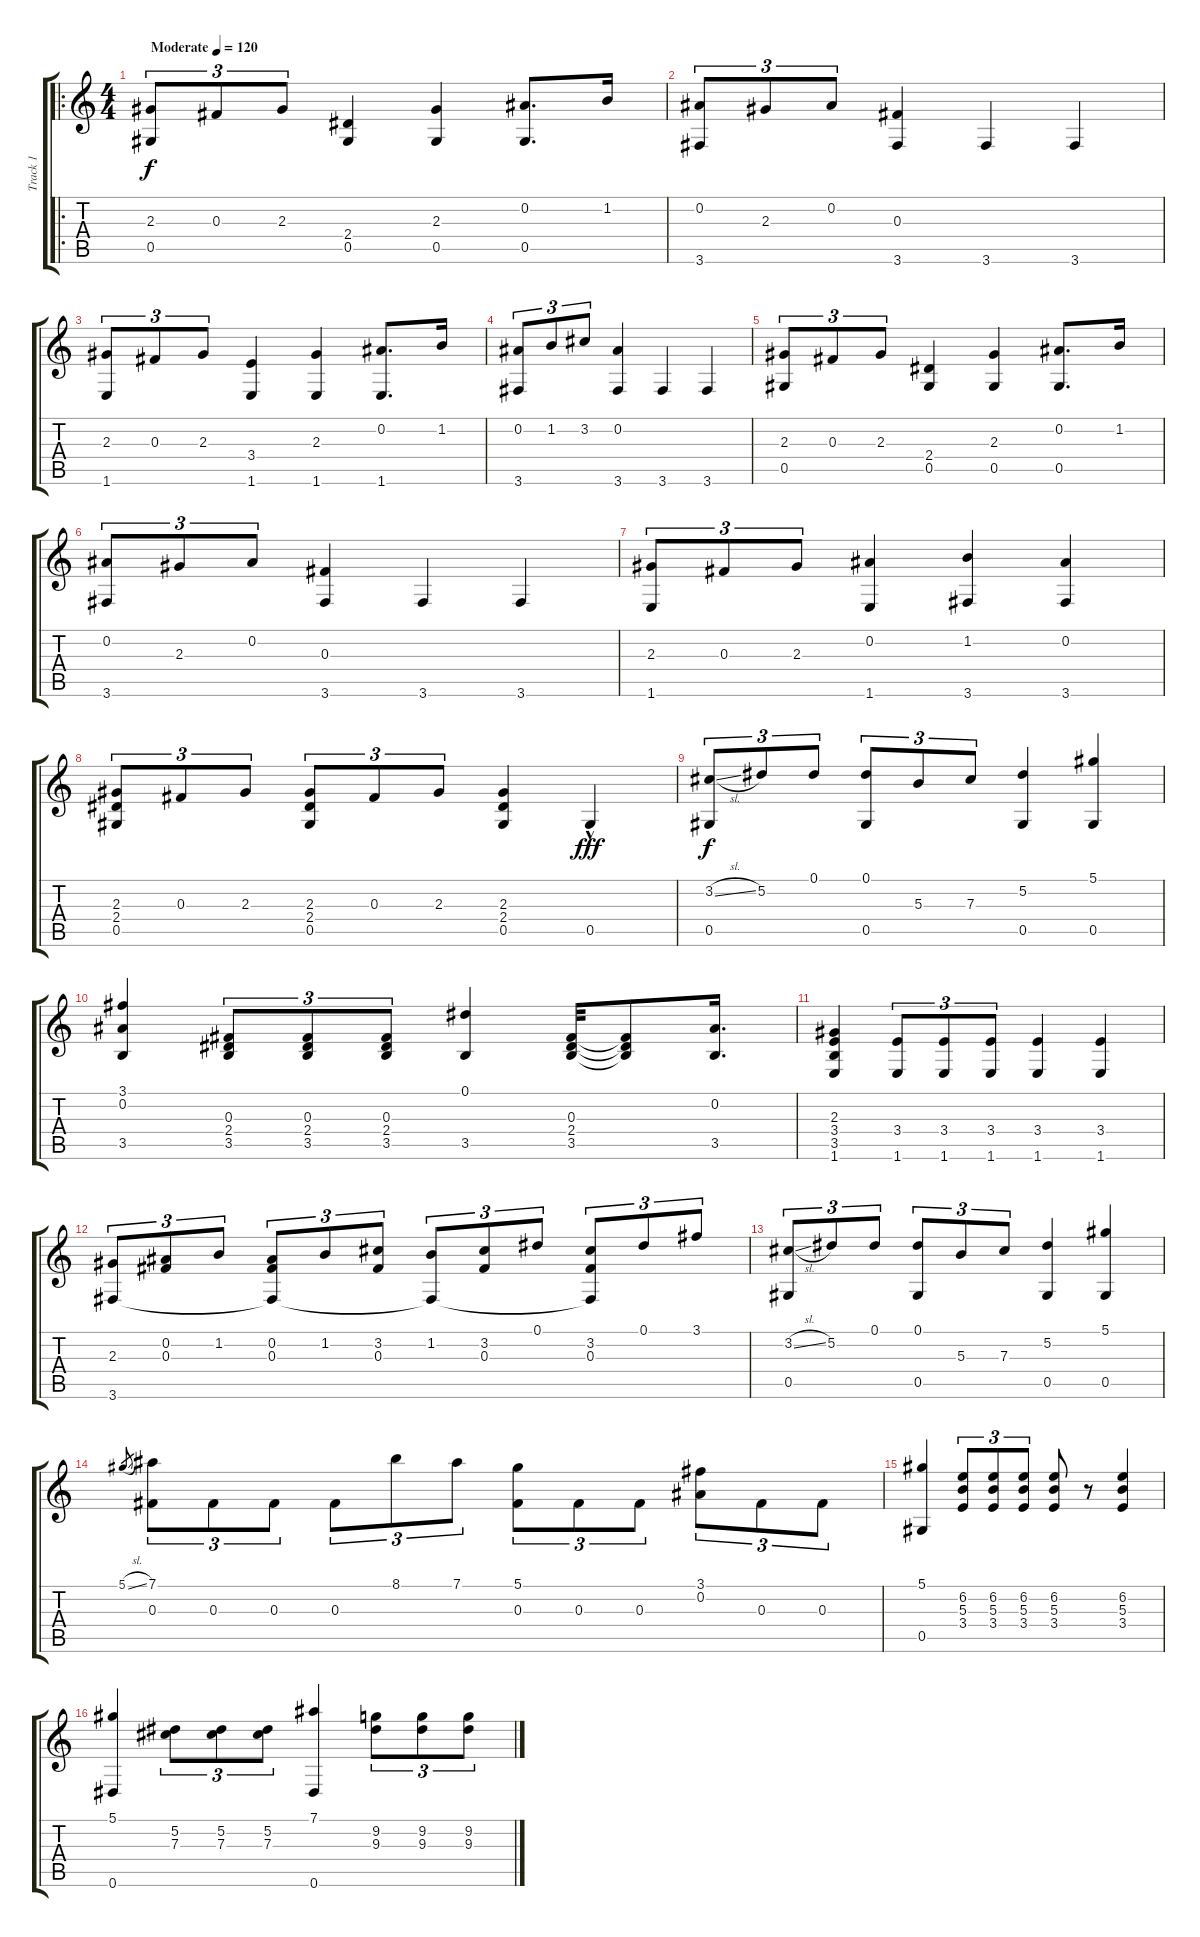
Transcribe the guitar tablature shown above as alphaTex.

\track ("Track 1" "Track 1") {instrument acousticguitarsteel}
\staff {score tabs}
\tuning (Eb4 Bb3 Gb3 Db3 Ab2 Eb2) {hide}
\ro
\ts (4 4)
\tempo (120 "Moderate")
\clef g2
\ks c
(2.3 0.5).8{tu (3 2) dy f instrument acousticguitarsteel} 0.3.8{tu (3 2)} 2.3.8{tu (3 2)} (2.4 0.5).4 (2.3 0.5).4 (0.2 0.5).8{d} 1.2.16 |
(0.2 3.6).8{tu (3 2)} 2.3.8{tu (3 2)} 0.2.8{tu (3 2)} (0.3 3.6).4 3.6.4 3.6.4 |
(2.3 1.6).8{tu (3 2)} 0.3.8{tu (3 2)} 2.3.8{tu (3 2)} (3.4 1.6).4 (2.3 1.6).4 (0.2 1.6).8{d} 1.2.16 |
(0.2 3.6).8{tu (3 2)} 1.2.8{tu (3 2)} 3.2.8{tu (3 2)} (0.2 3.6).4 3.6.4 3.6.4 |
(2.3 0.5).8{tu (3 2)} 0.3.8{tu (3 2)} 2.3.8{tu (3 2)} (2.4 0.5).4 (2.3 0.5).4 (0.2 0.5).8{d} 1.2.16 |
(0.2 3.6).8{tu (3 2)} 2.3.8{tu (3 2)} 0.2.8{tu (3 2)} (0.3 3.6).4 3.6.4 3.6.4 |
(2.3 1.6).8{tu (3 2)} 0.3.8{tu (3 2)} 2.3.8{tu (3 2)} (0.2 1.6).4 (1.2 3.6).4 (0.2 3.6).4 |
(2.3 2.4 0.5).8{tu (3 2)} 0.3.8{tu (3 2)} 2.3.8{tu (3 2)} (2.3 2.4 0.5).8{tu (3 2)} 0.3.8{tu (3 2)} 2.3.8{tu (3 2)} (2.3 2.4 0.5).4 0.5{hac}.4{dy fff} |
(3.2{sl} 0.5).8{tu (3 2) dy f} 5.2.8{tu (3 2)} 0.1.8{tu (3 2)} (0.1 0.5).8{tu (3 2)} 5.3.8{tu (3 2)} 7.3.8{tu (3 2)} (5.2 0.5).4 (5.1 0.5).4 |
(3.1 0.2 3.5).4 (0.3 2.4 3.5).8{tu (3 2)} (0.3 2.4 3.5).8{tu (3 2)} (0.3 2.4 3.5).8{tu (3 2)} (0.1 3.5).4 (0.3 2.4 3.5).32 (0.3{t} 2.4{t} 3.5{t}).8 (0.2 3.5).16{d} |
(2.3 3.4 3.5 1.6).4 (3.4 1.6).8{tu (3 2)} (3.4 1.6).8{tu (3 2)} (3.4 1.6).8{tu (3 2)} (3.4 1.6).4 (3.4 1.6).4 |
(2.3 3.6).8{tu (3 2)} (0.2 0.3).8{tu (3 2)} 1.2.8{tu (3 2)} (0.2 0.3 3.6{t}).8{tu (3 2)} 1.2.8{tu (3 2)} (3.2 0.3).8{tu (3 2)} (1.2 3.6{t}).8{tu (3 2)} (3.2 0.3).8{tu (3 2)} 0.1.8{tu (3 2)} (3.2 0.3 3.6{t}).8{tu (3 2)} 0.1.8{tu (3 2)} 3.1.8{tu (3 2)} |
(3.2{sl} 0.5).8{tu (3 2)} 5.2.8{tu (3 2)} 0.1.8{tu (3 2)} (0.1 0.5).8{tu (3 2)} 5.3.8{tu (3 2)} 7.3.8{tu (3 2)} (5.2 0.5).4 (5.1 0.5).4 |
5.1{sl}.8{gr} (7.1 0.3).8{tu (3 2)} 0.3.8{tu (3 2)} 0.3.8{tu (3 2)} 0.3.8{tu (3 2)} 8.1.8{tu (3 2)} 7.1.8{tu (3 2)} (5.1 0.3).8{tu (3 2)} 0.3.8{tu (3 2)} 0.3.8{tu (3 2)} (3.1 0.2).8{tu (3 2)} 0.3.8{tu (3 2)} 0.3.8{tu (3 2)} |
(5.1 0.5).4 (6.2 5.3 3.4).8{tu (3 2)} (6.2 5.3 3.4).8{tu (3 2)} (6.2 5.3 3.4).8{tu (3 2)} (6.2 5.3 3.4).8 r.8 (6.2 5.3 3.4).4 |
(5.1 0.6).4 (5.2 7.3).8{tu (3 2)} (5.2 7.3).8{tu (3 2)} (5.2 7.3).8{tu (3 2)} (7.1 0.6).4 (9.2 9.3).8{tu (3 2)} (9.2 9.3).8{tu (3 2)} (9.2 9.3).8{tu (3 2)}
